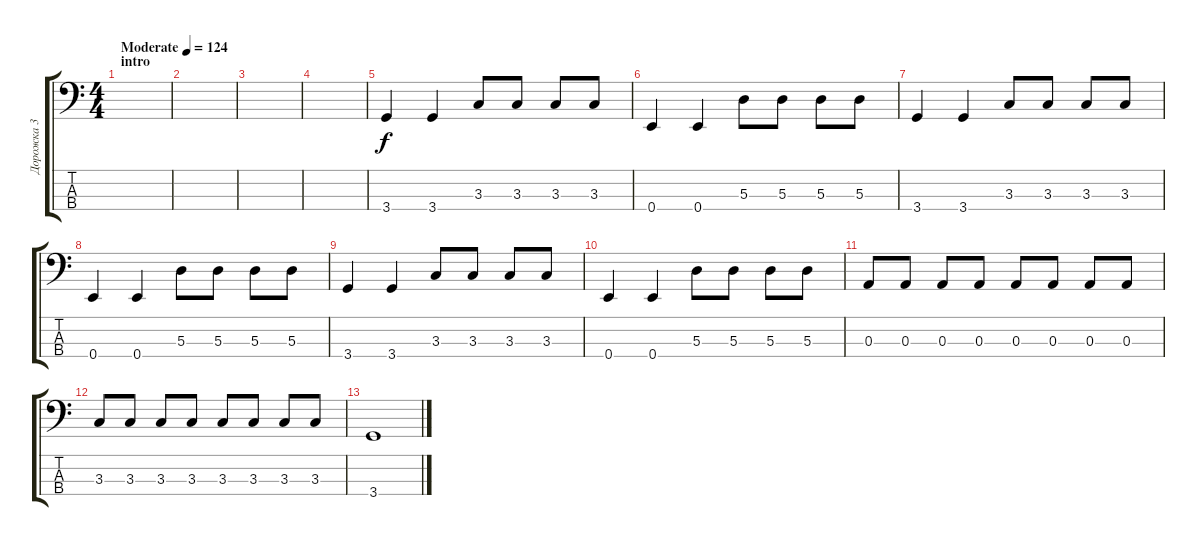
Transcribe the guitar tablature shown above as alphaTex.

\track ("Дорожка 3" "Дорожка 3") {instrument electricbassfinger}
\staff {score tabs}
\tuning (G2 D2 A1 E1) {hide}
\ts (4 4)
\section ("" "intro")
\tempo (124 "Moderate")
\clef f4
\ks c
|
|
|
|
3.4.4 3.4.4 3.3.8 3.3.8 3.3.8 3.3.8 |
0.4.4 0.4.4 5.3.8 5.3.8 5.3.8 5.3.8 |
3.4.4 3.4.4 3.3.8 3.3.8 3.3.8 3.3.8 |
0.4.4 0.4.4 5.3.8 5.3.8 5.3.8 5.3.8 |
3.4.4 3.4.4 3.3.8 3.3.8 3.3.8 3.3.8 |
0.4.4 0.4.4 5.3.8 5.3.8 5.3.8 5.3.8 |
0.3.8 0.3.8 0.3.8 0.3.8 0.3.8 0.3.8 0.3.8 0.3.8 |
3.3.8 3.3.8 3.3.8 3.3.8 3.3.8 3.3.8 3.3.8 3.3.8 |
3.4.1
